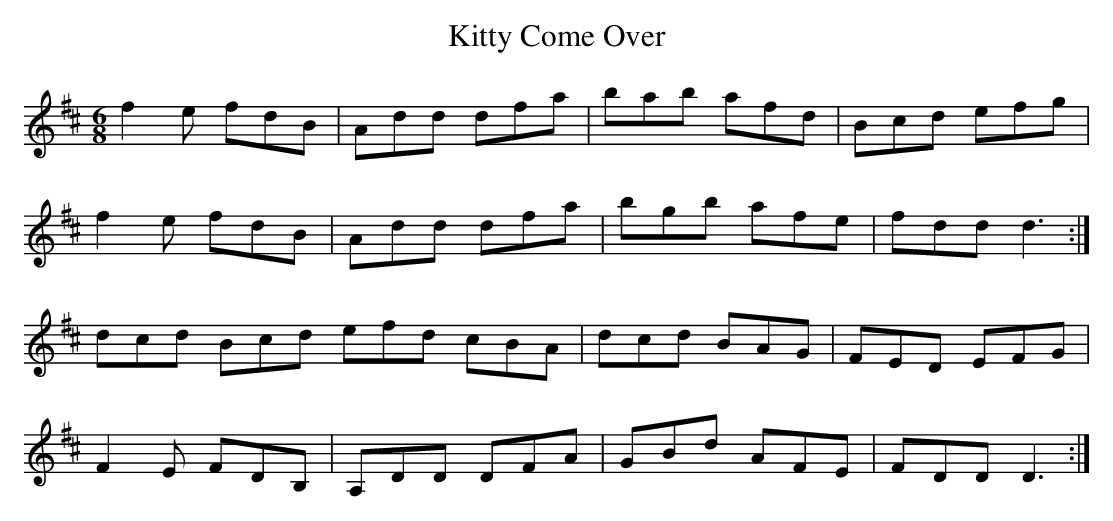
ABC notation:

X:1
T: Kitty Come Over
L: 1/8
M: 6/8
K: D
f2 e fdB|Add dfa|bab afd|Bcd efg|
f2 e fdB|Add dfa|bgb afe|fdd d3 :|
dcd Bcd efd cBA|dcd BAG|FED EFG|
F2 E FDB,|A,DD DFA|GBd AFE|FDD D3 :|
